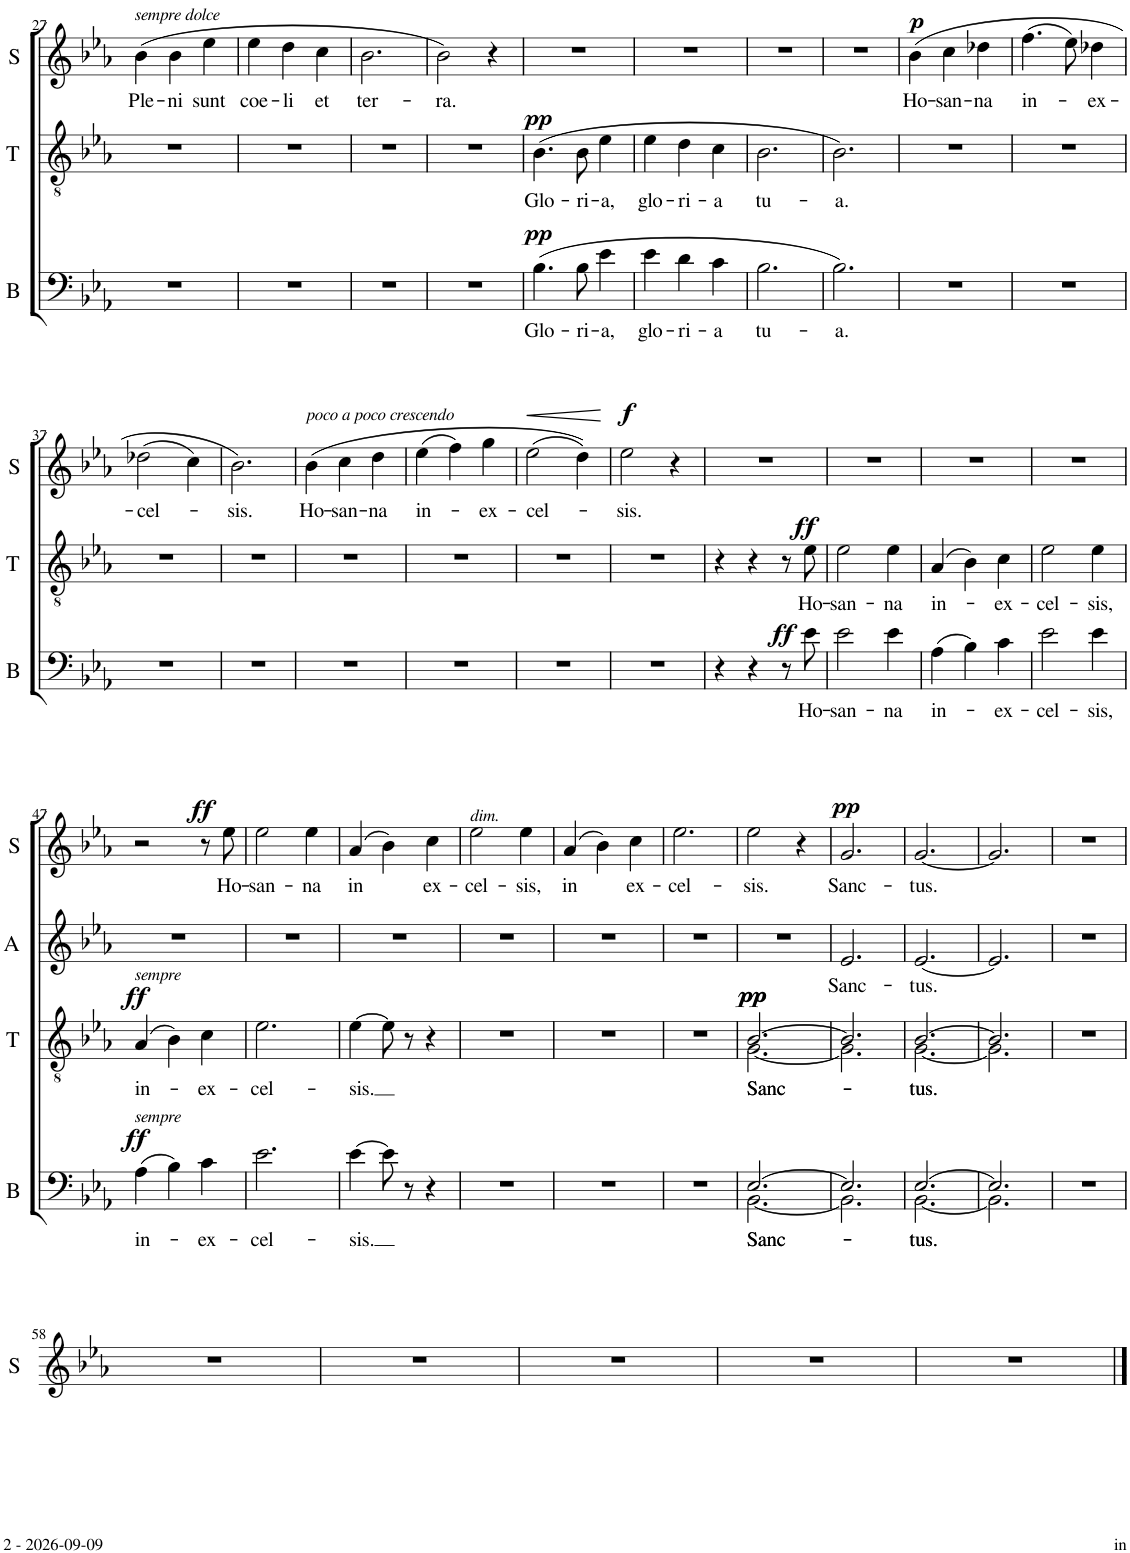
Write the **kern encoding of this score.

**kern	**text	**dynam	**kern	**text	**dynam	**kern	**text	**kern	**text	**dynam
*part4	*part4	*part4	*part3	*part3	*part3	*part2	*part2	*part1	*part1	*part1
*staff4	*staff4	*staff4	*staff3	*staff3	*staff3	*staff2	*staff2	*staff1	*staff1	*staff1
*I"Basso	*	*	*I"Tenore	*	*	*I"Alto	*	*I"Soprano	*	*
*I'B	*	*	*I'T	*	*	*I'A	*	*I'S	*	*
!!LO:PB:g=z
*clefF4	*	*	*clefGv2	*	*	*clefG2	*	*clefG2	*	*
*k[b-e-a-]	*	*	*k[b-e-a-]	*	*	*k[b-e-a-]	*	*k[b-e-a-]	*	*
*E-:	*	*	*E-:	*	*	*E-:	*	*E-:	*	*
*M3/4	*	*	*M3/4	*	*	*M3/4	*	*M3/4	*	*
=27	=27	=27	=27	=27	=27	=27	=27	=27	=27	=27
!	!	!	!	!	!	!	!	!LO:TX:a:i:t=sempre dolce	!	!
!	!	!	!	!	!	!	!	!	!LO:LY:b	!
2.r	.	.	2.r	.	.	2.r	.	(>4b-\	Ple-	.
!	!	!	!	!	!	!	!	!	!LO:LY:b	!
.	.	.	.	.	.	.	.	4b-\	-ni	.
!	!	!	!	!	!	!	!	!	!LO:LY:b	!
.	.	.	.	.	.	.	.	4ee-\	sunt	.
=28	=28	=28	=28	=28	=28	=28	=28	=28	=28	=28
!	!	!	!	!	!	!	!	!	!LO:LY:b	!
2.r	.	.	2.r	.	.	2.r	.	4ee-\	coe-	.
!	!	!	!	!	!	!	!	!	!LO:LY:b	!
.	.	.	.	.	.	.	.	4dd\	-li	.
!	!	!	!	!	!	!	!	!	!LO:LY:b	!
.	.	.	.	.	.	.	.	4cc\	et	.
=29	=29	=29	=29	=29	=29	=29	=29	=29	=29	=29
!	!	!	!	!	!	!	!	!	!LO:LY:b	!
2.r	.	.	2.r	.	.	2.r	.	2.b-\	ter-	.
=30	=30	=30	=30	=30	=30	=30	=30	=30	=30	=30
!	!	!	!	!	!	!	!	!	!LO:LY:b	!
2.r	.	.	2.r	.	.	2.r	.	2b-\)	-ra.	.
.	.	.	.	.	.	.	.	4r	.	.
=31	=31	=31	=31	=31	=31	=31	=31	=31	=31	=31
!	!LO:LY:b	!LO:DY:a	!	!LO:LY:b	!LO:DY:a	!	!	!	!	!
(>4.B-\	Glo-	pp	(>4.B-\	Glo-	pp	2.r	.	2.r	.	.
!	!LO:LY:b	!	!	!LO:LY:b	!	!	!	!	!	!
8B-\	-ri-	.	8B-\	-ri-	.	.	.	.	.	.
!	!LO:LY:b	!	!	!LO:LY:b	!	!	!	!	!	!
4e-\	-a,	.	4e-\	-a,	.	.	.	.	.	.
=32	=32	=32	=32	=32	=32	=32	=32	=32	=32	=32
!	!LO:LY:b	!	!	!LO:LY:b	!	!	!	!	!	!
4e-\	glo-	.	4e-\	glo-	.	2.r	.	2.r	.	.
!	!LO:LY:b	!	!	!LO:LY:b	!	!	!	!	!	!
4d\	-ri-	.	4d\	-ri-	.	.	.	.	.	.
!	!LO:LY:b	!	!	!LO:LY:b	!	!	!	!	!	!
4c\	-a	.	4c\	-a	.	.	.	.	.	.
=33	=33	=33	=33	=33	=33	=33	=33	=33	=33	=33
!	!LO:LY:b	!	!	!LO:LY:b	!	!	!	!	!	!
2.B-\	tu-	.	2.B-\	tu-	.	2.r	.	2.r	.	.
=34	=34	=34	=34	=34	=34	=34	=34	=34	=34	=34
!	!LO:LY:b	!	!	!LO:LY:b	!	!	!	!	!	!
2.B-\)	-a.	.	2.B-\)	-a.	.	2.r	.	2.r	.	.
=35	=35	=35	=35	=35	=35	=35	=35	=35	=35	=35
!	!	!	!	!	!	!	!	!	!LO:LY:b	!LO:DY:a
2.r	.	.	2.r	.	.	2.r	.	(>4b-\	Ho-	p
!	!	!	!	!	!	!	!	!	!LO:LY:b	!
.	.	.	.	.	.	.	.	4cc\	-san-	.
!	!	!	!	!	!	!	!	!	!LO:LY:b	!
.	.	.	.	.	.	.	.	4dd-X\	-na	.
=36	=36	=36	=36	=36	=36	=36	=36	=36	=36	=36
!	!	!	!	!	!	!	!	!	!LO:LY:b	!
2.r	.	.	2.r	.	.	2.r	.	(>4.ff\	in-	.
.	.	.	.	.	.	.	.	8ee-\)	.	.
!	!	!	!	!	!	!	!	!	!LO:LY:b	!
.	.	.	.	.	.	.	.	4dd-X\	-ex-	.
!!LO:LB:g=z
=37	=37	=37	=37	=37	=37	=37	=37	=37	=37	=37
!	!	!	!	!	!	!	!	!	!LO:LY:b	!
2.r	.	.	2.r	.	.	2.r	.	(>2dd-X\	-cel-	.
.	.	.	.	.	.	.	.	4cc\)	.	.
=38	=38	=38	=38	=38	=38	=38	=38	=38	=38	=38
!	!	!	!	!	!	!	!	!	!LO:LY:b	!
2.r	.	.	2.r	.	.	2.r	.	2.b-\)	-sis.	.
=39	=39	=39	=39	=39	=39	=39	=39	=39	=39	=39
!	!	!	!	!	!	!	!	!LO:TX:a:i:t=poco a poco crescendo	!	!
!	!	!	!	!	!	!	!	!	!LO:LY:b	!
2.r	.	.	2.r	.	.	2.r	.	(>4b-\	Ho-	.
!	!	!	!	!	!	!	!	!	!LO:LY:b	!
.	.	.	.	.	.	.	.	4cc\	-san-	.
!	!	!	!	!	!	!	!	!	!LO:LY:b	!
.	.	.	.	.	.	.	.	4dd\	-na	.
=40	=40	=40	=40	=40	=40	=40	=40	=40	=40	=40
!	!	!	!	!	!	!	!	!	!LO:LY:b	!
2.r	.	.	2.r	.	.	2.r	.	(>4ee-\	in-	.
.	.	.	.	.	.	.	.	4ff\)	.	.
!	!	!	!	!	!	!	!	!	!LO:LY:b	!
.	.	.	.	.	.	.	.	4gg\	-ex-	.
=41	=41	=41	=41	=41	=41	=41	=41	=41	=41	=41
!	!	!	!	!	!	!	!	!	!LO:LY:b	!LO:HP:b
2.r	.	.	2.r	.	.	2.r	.	(>2ee-\	-cel-	<
.	.	.	.	.	.	.	.	4dd\))	.	.
.	.	.	.	.	.	.	.	.	.	[
=42	=42	=42	=42	=42	=42	=42	=42	=42	=42	=42
!	!	!	!	!	!	!	!	!	!LO:LY:b	!LO:DY:a
2.r	.	.	2.r	.	.	2.r	.	2ee-\	-sis.	f
.	.	.	.	.	.	.	.	4r	.	.
=43	=43	=43	=43	=43	=43	=43	=43	=43	=43	=43
4r	.	.	4r	.	.	2.r	.	2.r	.	.
4r	.	.	4r	.	.	.	.	.	.	.
!	!	!LO:DY:a	!	!	!	!	!	!	!	!
8r	.	ff	8r	.	.	.	.	.	.	.
!	!LO:LY:b	!	!	!LO:LY:b	!LO:DY:a	!	!	!	!	!
8e-\	Ho-	.	8e-\	Ho-	ff	.	.	.	.	.
=44	=44	=44	=44	=44	=44	=44	=44	=44	=44	=44
!	!LO:LY:b	!	!	!LO:LY:b	!	!	!	!	!	!
2e-\	-san-	.	2e-\	-san-	.	2.r	.	2.r	.	.
!	!LO:LY:b	!	!	!LO:LY:b	!	!	!	!	!	!
4e-\	-na	.	4e-\	-na	.	.	.	.	.	.
=45	=45	=45	=45	=45	=45	=45	=45	=45	=45	=45
!	!LO:LY:b	!	!	!LO:LY:b	!	!	!	!	!	!
(>4A-\	in-	.	(>4A-/	in-	.	2.r	.	2.r	.	.
4B-\)	.	.	4B-\)	.	.	.	.	.	.	.
!	!LO:LY:b	!	!	!LO:LY:b	!	!	!	!	!	!
4c\	-ex-	.	4c\	-ex-	.	.	.	.	.	.
=46	=46	=46	=46	=46	=46	=46	=46	=46	=46	=46
!	!LO:LY:b	!	!	!LO:LY:b	!	!	!	!	!	!
2e-\	-cel-	.	2e-\	-cel-	.	2.r	.	2.r	.	.
!	!LO:LY:b	!	!	!LO:LY:b	!	!	!	!	!	!
4e-\	-sis,	.	4e-\	-sis,	.	.	.	.	.	.
!!LO:LB:g=z
=47	=47	=47	=47	=47	=47	=47	=47	=47	=47	=47
!	!	!	!LO:TX:a:i:t=sempre	!	!	!	!	!	!	!
!LO:TX:a:i:t=sempre	!	!	!	!	!	!	!	!	!	!
!	!LO:LY:b	!LO:DY:a	!	!LO:LY:b	!LO:DY:a	!	!	!	!	!
(>4A-\	in-	ff	(>4A-/	in-	ff	2.r	.	2r	.	.
4B-\)	.	.	4B-\)	.	.	.	.	.	.	.
!	!LO:LY:b	!	!	!LO:LY:b	!	!	!	!	!	!LO:DY:a
4c\	-ex-	.	4c\	-ex-	.	.	.	8r	.	ff
!	!	!	!	!	!	!	!	!	!LO:LY:b	!
.	.	.	.	.	.	.	.	8ee-\	Ho-	.
=48	=48	=48	=48	=48	=48	=48	=48	=48	=48	=48
!	!LO:LY:b	!	!	!LO:LY:b	!	!	!	!	!LO:LY:b	!
2.e-\	-cel-	.	2.e-\	-cel-	.	2.r	.	2ee-\	-san-	.
!	!	!	!	!	!	!	!	!	!LO:LY:b	!
.	.	.	.	.	.	.	.	4ee-\	-na	.
=49	=49	=49	=49	=49	=49	=49	=49	=49	=49	=49
!	!LO:LY:b	!	!	!LO:LY:b	!	!	!	!	!LO:LY:b	!
[4e-\	-sis.	.	[4e-\	-sis.	.	2.r	.	(>4a-/	in	.
8e-\]	.	.	8e-\]	.	.	.	.	4b-\)	.	.
8r	.	.	8r	.	.	.	.	.	.	.
!	!	!	!	!	!	!	!	!	!LO:LY:b	!
4r	.	.	4r	.	.	.	.	4cc\	ex-	.
=50	=50	=50	=50	=50	=50	=50	=50	=50	=50	=50
!	!	!	!	!	!	!	!	!LO:TX:a:i:t=dim.	!	!
!	!	!	!	!	!	!	!	!	!LO:LY:b	!
2.r	.	.	2.r	.	.	2.r	.	2ee-\	-cel-	.
!	!	!	!	!	!	!	!	!	!LO:LY:b	!
.	.	.	.	.	.	.	.	4ee-\	-sis,	.
=51	=51	=51	=51	=51	=51	=51	=51	=51	=51	=51
!	!	!	!	!	!	!	!	!	!LO:LY:b	!
2.r	.	.	2.r	.	.	2.r	.	(>4a-/	in	.
.	.	.	.	.	.	.	.	4b-\)	.	.
!	!	!	!	!	!	!	!	!	!LO:LY:b	!
.	.	.	.	.	.	.	.	4cc\	ex-	.
=52	=52	=52	=52	=52	=52	=52	=52	=52	=52	=52
!	!	!	!	!	!	!	!	!	!LO:LY:b	!
2.r	.	.	2.r	.	.	2.r	.	2.ee-\	-cel-	.
=53	=53	=53	=53	=53	=53	=53	=53	=53	=53	=53
!	!LO:LY:b	!	!	!	!	!	!	!	!	!
*^	*	*	*	*	*	*	*	*	*	*
!	!	!LO:LY:b	!	!	!LO:LY:b	!	!	!	!	!	!
*	*	*	*	*^	*	*	*	*	*	*	*
!	!	!	!	!	!	!LO:LY:b	!LO:DY:a	!	!	!	!LO:LY:b	!
!	!	!	!	!	!	!	!LO:DY:n=1:a	!	!	!	!	!
[>2.E-/	[<2.BB-\	-Sanc-	.	[>2.B-/	[<2.G\	-Sanc-	pp pp	2.r	.	2ee-\	-sis.	.
.	.	.	.	.	.	.	.	.	.	4r	.	.
=54	=54	=54	=54	=54	=54	=54	=54	=54	=54	=54	=54	=54
!	!	!	!	!	!	!	!	!	!LO:LY:b	!	!LO:LY:b	!LO:DY:a
2.E-/]	2.BB-\]	.	.	2.B-/]	2.G\]	.	.	2.e-/	Sanc-	2.g/	Sanc-	pp
=55	=55	=55	=55	=55	=55	=55	=55	=55	=55	=55	=55	=55
!	!	!LO:LY:b	!	!	!	!	!	!	!	!	!	!
!	!	!LO:LY:b	!	!	!	!LO:LY:b	!	!	!	!	!	!
!	!	!	!	!	!	!LO:LY:b	!	!	!LO:LY:b	!	!LO:LY:b	!
[>2.E-/	[<2.BB-\	tus.	.	[>2.B-/	[<2.G\	tus.	.	[2.e-/	-tus.	[2.g/	-tus.	.
=56	=56	=56	=56	=56	=56	=56	=56	=56	=56	=56	=56	=56
2.E-/]	2.BB-\]	.	.	2.B-/]	2.G\]	.	.	2.e-/]	.	2.g/]	.	.
*v	*v	*	*	*	*	*	*	*	*	*	*	*
*	*	*	*v	*v	*	*	*	*	*	*	*
=57	=57	=57	=57	=57	=57	=57	=57	=57	=57	=57
2.r	.	.	2.r	.	.	2.r	.	2.r	.	.
!!LO:LB:g=z
=58	=58	=58	=58	=58	=58	=58	=58	=58	=58	=58
2.r	.	.	2.r	.	.	2.r	.	2.r	.	.
=59	=59	=59	=59	=59	=59	=59	=59	=59	=59	=59
2.r	.	.	2.r	.	.	2.r	.	2.r	.	.
=60	=60	=60	=60	=60	=60	=60	=60	=60	=60	=60
2.r	.	.	2.r	.	.	2.r	.	2.r	.	.
=61	=61	=61	=61	=61	=61	=61	=61	=61	=61	=61
2.r	.	.	2.r	.	.	2.r	.	2.r	.	.
=62	=62	=62	=62	=62	=62	=62	=62	=62	=62	=62
2.r	.	.	2.r	.	.	2.r	.	2.r	.	.
==	==	==	==	==	==	==	==	==	==	==
*-	*-	*-	*-	*-	*-	*-	*-	*-	*-	*-
